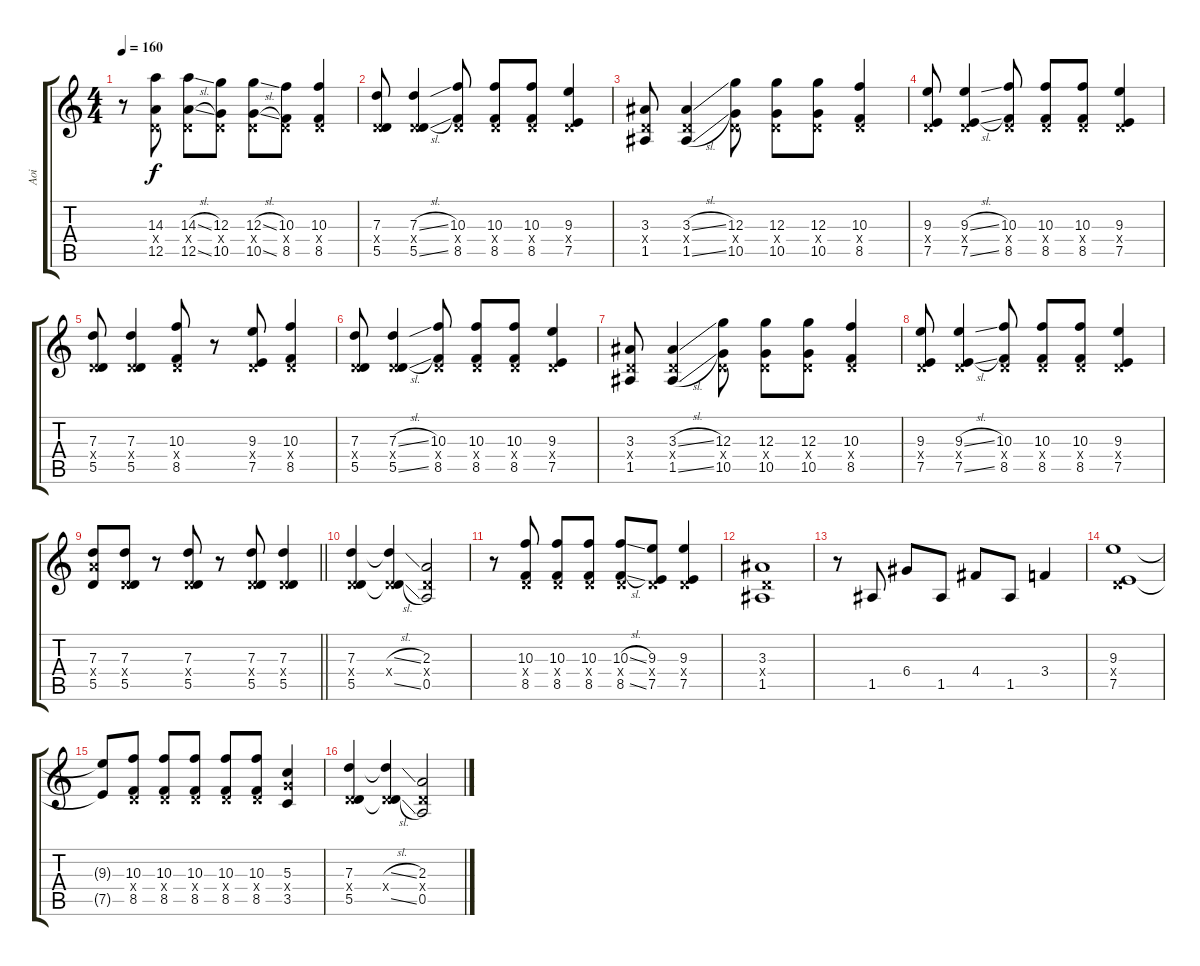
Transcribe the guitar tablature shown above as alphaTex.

\track ("Aoi" "Aoi") {instrument overdrivenguitar}
\staff {score tabs}
\tuning (E4 B3 G3 D3 A2 E2) {hide}
\ts (4 4)
\tempo 160
\clef g2
\ks c
r.8{dy f} (14.3 0.4{x} 12.5).8 (14.3{sl} 0.4{x} 12.5{sl}).8 (12.3 0.4{x} 10.5).8 (12.3{sl} 0.4{x} 10.5{sl}).8 (10.3 0.4{x} 8.5).8 (10.3 0.4{x} 8.5).4 |
(7.3 0.4{x} 5.5).8 (7.3{sl} 0.4{x} 5.5{sl}).4 (10.3 0.4{x} 8.5).8 (10.3 0.4{x} 8.5).8 (10.3 0.4{x} 8.5).8 (9.3 0.4{x} 7.5).4 |
(3.3 0.4{x} 1.5).8 (3.3{sl} 0.4{x} 1.5{sl}).4 (12.3 0.4{x} 10.5).8 (12.3 0.4{x} 10.5).8 (12.3 0.4{x} 10.5).8 (10.3 0.4{x} 8.5).4 |
(9.3 0.4{x} 7.5).8 (9.3{sl} 0.4{x} 7.5{sl}).4 (10.3 0.4{x} 8.5).8 (10.3 0.4{x} 8.5).8 (10.3 0.4{x} 8.5).8 (9.3 0.4{x} 7.5).4 |
(7.3 0.4{x} 5.5).8 (7.3 0.4{x} 5.5).4 (10.3 0.4{x} 8.5).8 r.8 (9.3 0.4{x} 7.5).8 (10.3 0.4{x} 8.5).4 |
(7.3 0.4{x} 5.5).8 (7.3{sl} 0.4{x} 5.5{sl}).4 (10.3 0.4{x} 8.5).8 (10.3 0.4{x} 8.5).8 (10.3 0.4{x} 8.5).8 (9.3 0.4{x} 7.5).4 |
(3.3 0.4{x} 1.5).8 (3.3{sl} 0.4{x} 1.5{sl}).4 (12.3 0.4{x} 10.5).8 (12.3 0.4{x} 10.5).8 (12.3 0.4{x} 10.5).8 (10.3 0.4{x} 8.5).4 |
(9.3 0.4{x} 7.5).8 (9.3{sl} 0.4{x} 7.5{sl}).4 (10.3 0.4{x} 8.5).8 (10.3 0.4{x} 8.5).8 (10.3 0.4{x} 8.5).8 (9.3 0.4{x} 7.5).4 |
\barLineRight lightlight
(7.3 7.4{x} 5.5).8 (7.3 0.4{x} 5.5).8 r.8 (7.3 0.4{x} 5.5).8 r.8 (7.3 0.4{x} 5.5).8 (7.3 0.4{x} 5.5).4 |
\section ("" "")
(7.3 0.4{x} 5.5).4 (7.3{sl t} 0.4{x} 5.5{sl t}).4 (2.3 0.4{x} 0.5).2 |
r.8 (10.3 0.4{x} 8.5).8 (10.3 0.4{x} 8.5).8 (10.3 0.4{x} 8.5).8 (10.3{sl} 0.4{x} 8.5{sl}).8 (9.3 0.4{x} 7.5).8 (9.3 0.4{x} 7.5).4 |
(3.3 0.4{x} 1.5).1 |
r.8 1.5.8 6.4.8 1.5.8 4.4.8 1.5.8 3.4.4 |
(9.3 0.4{x} 7.5).1 |
(9.3{t} 7.5{t}).8 (10.3 0.4{x} 8.5).8 (10.3 0.4{x} 8.5).8 (10.3 0.4{x} 8.5).8 (10.3 0.4{x} 8.5).8 (10.3 0.4{x} 8.5).8 (5.3 5.4{x} 3.5).4 |
(7.3 0.4{x} 5.5).4 (7.3{sl t} 0.4{x} 5.5{sl t}).4 (2.3 0.4{x} 0.5).2
